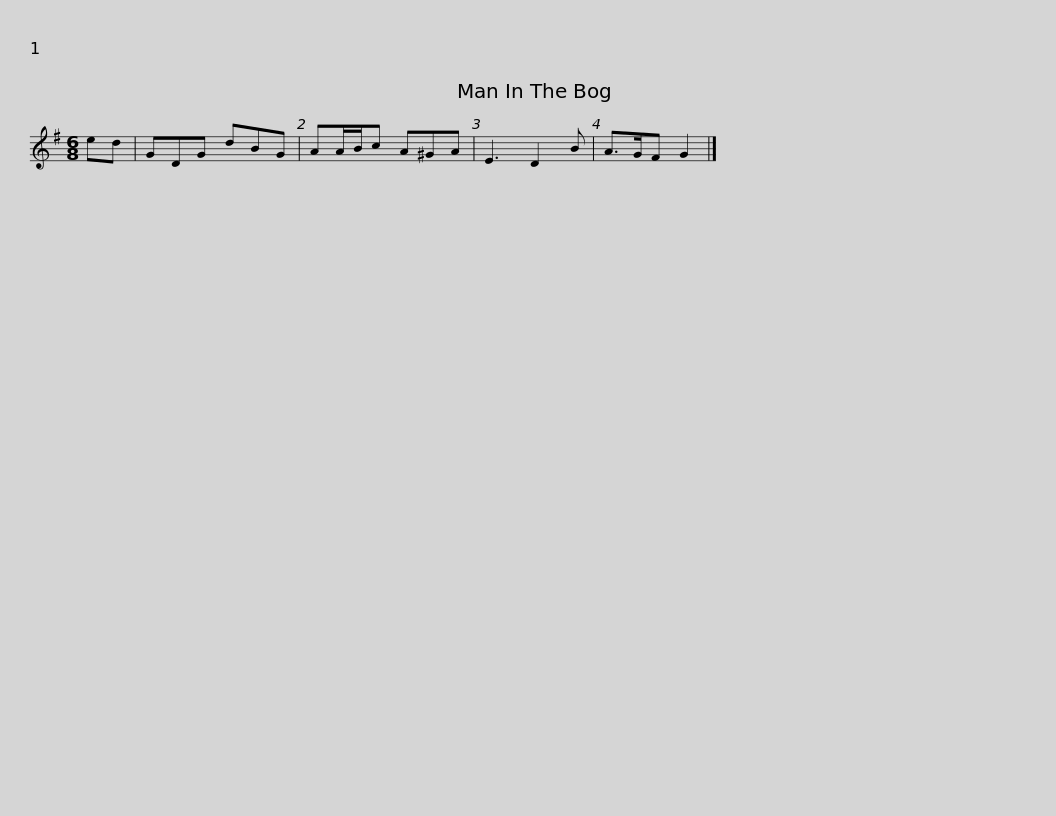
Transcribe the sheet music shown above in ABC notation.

X:1
L:1/8
M:6/8
I:linebreak $
K:G
V:1 treble
V:1
 ed | GDG dBG | AA/B/c A^GA | E3 D2 B | A>GF G2 |] %5
